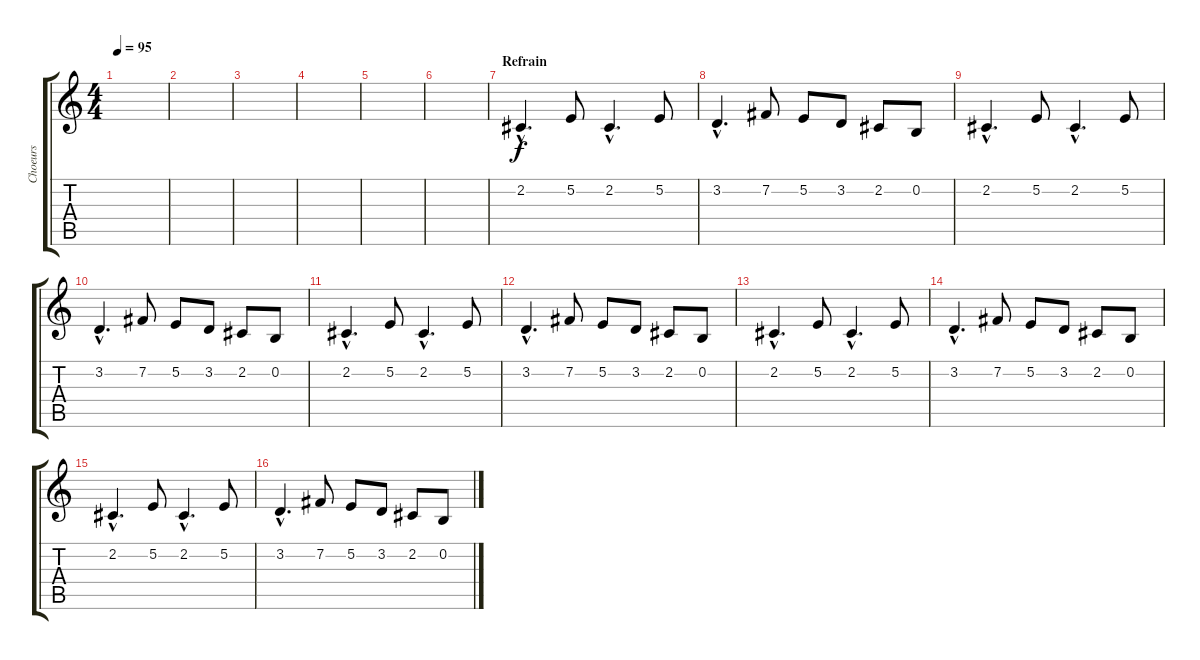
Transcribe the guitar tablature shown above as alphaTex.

\track ("Choeurs" "Choeurs") {instrument pad1newage}
\staff {score tabs}
\tuning (E4 B3 G3 D3 A2 E2) {hide}
\ts (4 4)
\tempo 95
\clef g2
\ks c
|
|
|
|
|
|
\section ("" "Refrain")
2.2{hac}.4{d} 5.2.8 2.2{hac}.4{d} 5.2.8 |
3.2{hac}.4{d} 7.2.8 5.2.8 3.2.8 2.2.8 0.2.8 |
2.2{hac}.4{d} 5.2.8 2.2{hac}.4{d} 5.2.8 |
3.2{hac}.4{d} 7.2.8 5.2.8 3.2.8 2.2.8 0.2.8 |
2.2{hac}.4{d} 5.2.8 2.2{hac}.4{d} 5.2.8 |
3.2{hac}.4{d} 7.2.8 5.2.8 3.2.8 2.2.8 0.2.8 |
2.2{hac}.4{d} 5.2.8 2.2{hac}.4{d} 5.2.8 |
3.2{hac}.4{d} 7.2.8 5.2.8 3.2.8 2.2.8 0.2.8 |
2.2{hac}.4{d} 5.2.8 2.2{hac}.4{d} 5.2.8 |
3.2{hac}.4{d} 7.2.8 5.2.8 3.2.8 2.2.8 0.2.8
